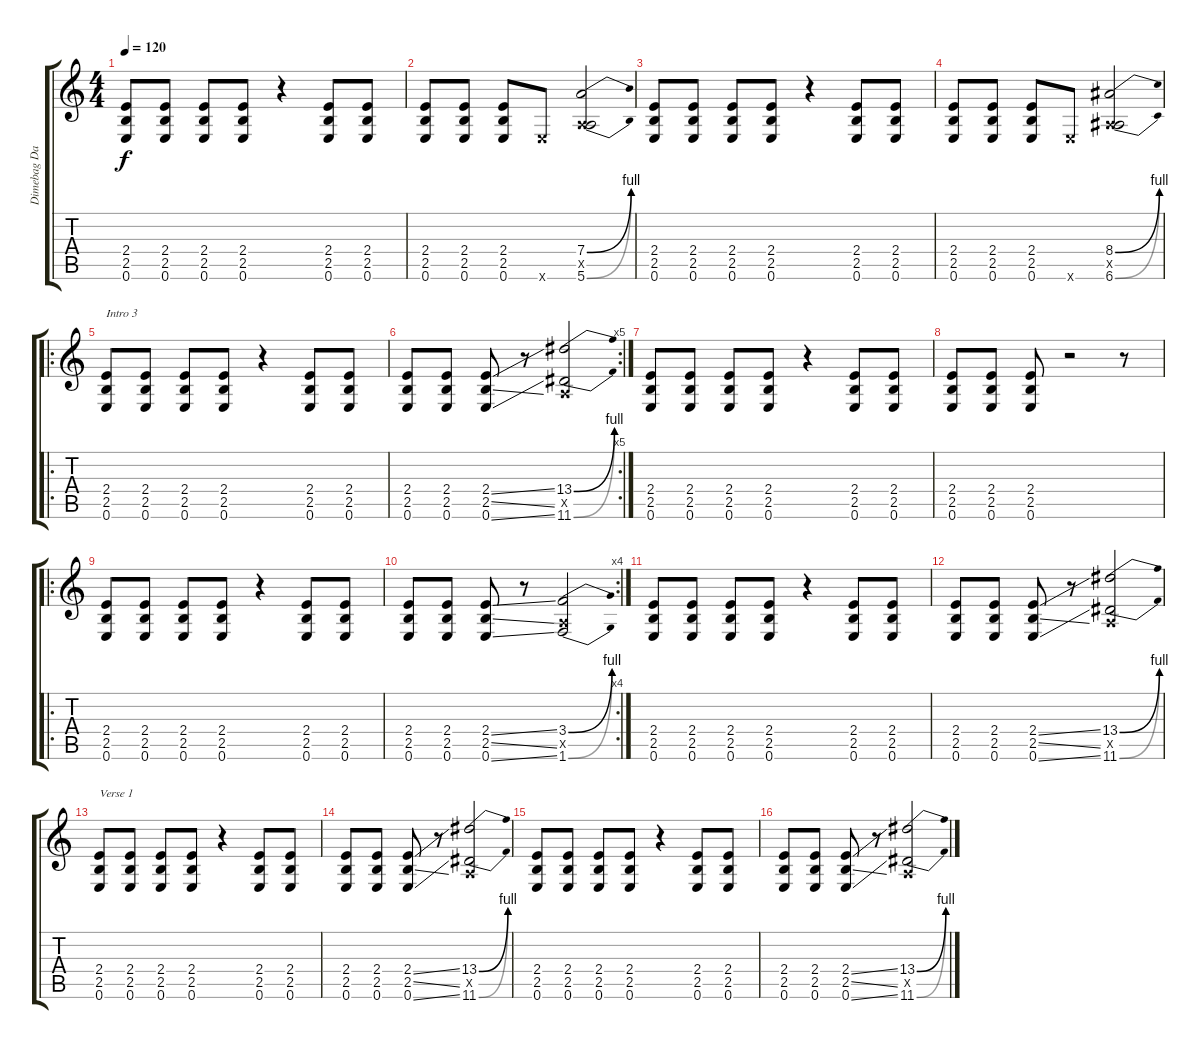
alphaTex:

\track ("Dimebag Darrell" "Dimebag Da") {instrument overdrivenguitar}
\staff {score tabs}
\tuning (E4 B3 G3 D3 A2 E2) {hide}
\ts (4 4)
\tempo 120
\clef g2
\ks c
(2.4 2.5 0.6).8{dy f} (2.4 2.5 0.6).8 (2.4 2.5 0.6).8 (2.4 2.5 0.6).8 r.4 (2.4 2.5 0.6).8 (2.4 2.5 0.6).8 |
(2.4 2.5 0.6).8 (2.4 2.5 0.6).8 (2.4 2.5 0.6).8 0.6{x}.8 (7.4{be (bend 0 0 60 4)} 0.5{x} 5.6{be (bend 0 0 60 4)}).2 |
(2.4 2.5 0.6).8 (2.4 2.5 0.6).8 (2.4 2.5 0.6).8 (2.4 2.5 0.6).8 r.4 (2.4 2.5 0.6).8 (2.4 2.5 0.6).8 |
(2.4 2.5 0.6).8 (2.4 2.5 0.6).8 (2.4 2.5 0.6).8 0.6{x}.8 (8.4{be (bend 0 0 60 4)} 0.5{x} 6.6{be (bend 0 0 60 4)}).2 |
\ro
(2.4 2.5 0.6).8{txt "Intro 3"} (2.4 2.5 0.6).8 (2.4 2.5 0.6).8 (2.4 2.5 0.6).8 r.4 (2.4 2.5 0.6).8 (2.4 2.5 0.6).8 |
\rc 5
(2.4 2.5 0.6).8 (2.4 2.5 0.6).8 (2.4{ss} 2.5{ss} 0.6{ss}).8 r.8 (13.4{be (bend 0 0 60 4)} 0.5{x} 11.6{be (bend 0 0 60 4)}).2 |
(2.4 2.5 0.6).8 (2.4 2.5 0.6).8 (2.4 2.5 0.6).8 (2.4 2.5 0.6).8 r.4 (2.4 2.5 0.6).8 (2.4 2.5 0.6).8 |
(2.4 2.5 0.6).8 (2.4 2.5 0.6).8 (2.4 2.5 0.6).8 r.2 r.8 |
\ro
(2.4 2.5 0.6).8 (2.4 2.5 0.6).8 (2.4 2.5 0.6).8 (2.4 2.5 0.6).8 r.4 (2.4 2.5 0.6).8 (2.4 2.5 0.6).8 |
\rc 4
(2.4 2.5 0.6).8 (2.4 2.5 0.6).8 (2.4{ss} 2.5{ss} 0.6{ss}).8 r.8 (3.4{be (bend 0 0 60 4)} 0.5{x} 1.6{be (bend 0 0 60 4)}).2 |
(2.4 2.5 0.6).8 (2.4 2.5 0.6).8 (2.4 2.5 0.6).8 (2.4 2.5 0.6).8 r.4 (2.4 2.5 0.6).8 (2.4 2.5 0.6).8 |
(2.4 2.5 0.6).8 (2.4 2.5 0.6).8 (2.4{ss} 2.5{ss} 0.6{ss}).8 r.8 (13.4{be (bend 0 0 60 4)} 0.5{x} 11.6{be (bend 0 0 60 4)}).2 |
(2.4 2.5 0.6).8{txt "Verse 1"} (2.4 2.5 0.6).8 (2.4 2.5 0.6).8 (2.4 2.5 0.6).8 r.4 (2.4 2.5 0.6).8 (2.4 2.5 0.6).8 |
(2.4 2.5 0.6).8 (2.4 2.5 0.6).8 (2.4{ss} 2.5{ss} 0.6{ss}).8 r.8 (13.4{be (bend 0 0 60 4)} 0.5{x} 11.6{be (bend 0 0 60 4)}).2 |
(2.4 2.5 0.6).8 (2.4 2.5 0.6).8 (2.4 2.5 0.6).8 (2.4 2.5 0.6).8 r.4 (2.4 2.5 0.6).8 (2.4 2.5 0.6).8 |
(2.4 2.5 0.6).8 (2.4 2.5 0.6).8 (2.4{ss} 2.5{ss} 0.6{ss}).8 r.8 (13.4{be (bend 0 0 60 4)} 0.5{x} 11.6{be (bend 0 0 60 4)}).2
